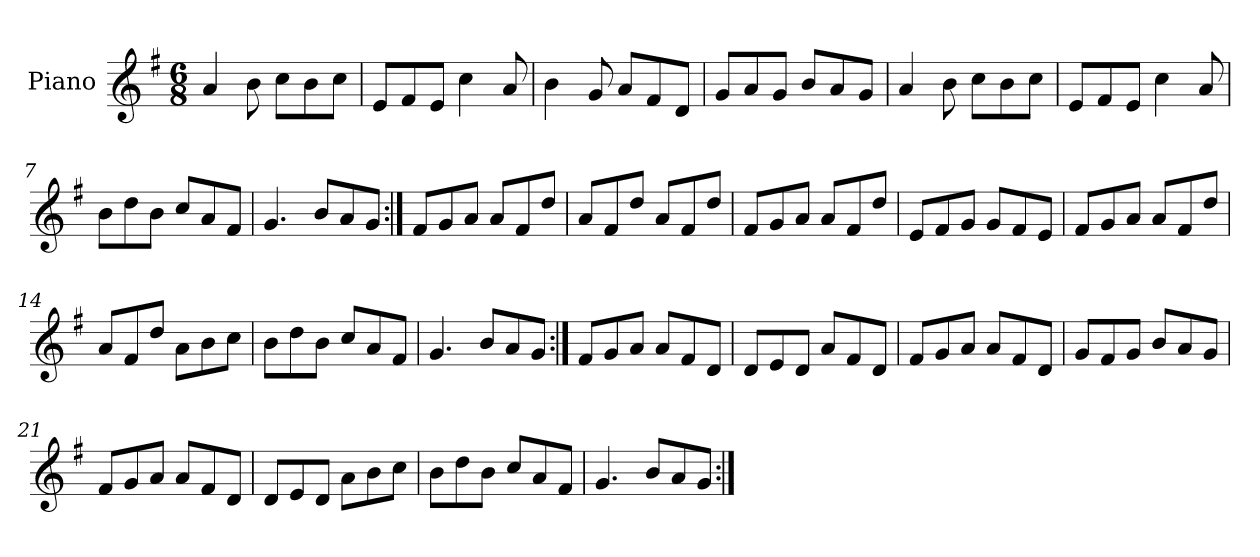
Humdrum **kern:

**kern
*part1
*staff1
*I"Piano
*I'Pno
*clefG2
*k[f#]
*G:
*M6/8
=1
4a/
8b\
8cc\L
8b\
8cc\J
=2
8e/L
8f#/
8e/J
4cc\
8a/
=3
4b\
8g/
8a/L
8f#/
8d/J
=4
8g/L
8a/
8g/J
8b/L
8a/
8g/J
=5
4a/
8b\
8cc\L
8b\
8cc\J
=6
8e/L
8f#/
8e/J
4cc\
8a/
=7
8b\L
8dd\
8b\J
8cc/L
8a/
8f#/J
=8
4.g/
8b/L
8a/
8g/J
=9:|!
8f#/L
8g/
8a/J
8a/L
8f#/
8dd/J
=10
8a/L
8f#/
8dd/J
8a/L
8f#/
8dd/J
=11
8f#/L
8g/
8a/J
8a/L
8f#/
8dd/J
=12
8e/L
8f#/
8g/J
8g/L
8f#/
8e/J
=13
8f#/L
8g/
8a/J
8a/L
8f#/
8dd/J
=14
8a/L
8f#/
8dd/J
8a\L
8b\
8cc\J
=15
8b\L
8dd\
8b\J
8cc/L
8a/
8f#/J
=16
4.g/
8b/L
8a/
8g/J
=17:|!
8f#/L
8g/
8a/J
8a/L
8f#/
8d/J
=18
8d/L
8e/
8d/J
8a/L
8f#/
8d/J
=19
8f#/L
8g/
8a/J
8a/L
8f#/
8d/J
=20
8g/L
8f#/
8g/J
8b/L
8a/
8g/J
=21
8f#/L
8g/
8a/J
8a/L
8f#/
8d/J
=22
8d/L
8e/
8d/J
8a\L
8b\
8cc\J
=23
8b\L
8dd\
8b\J
8cc/L
8a/
8f#/J
=24
4.g/
8b/L
8a/
8g/J
=:|!
*-
